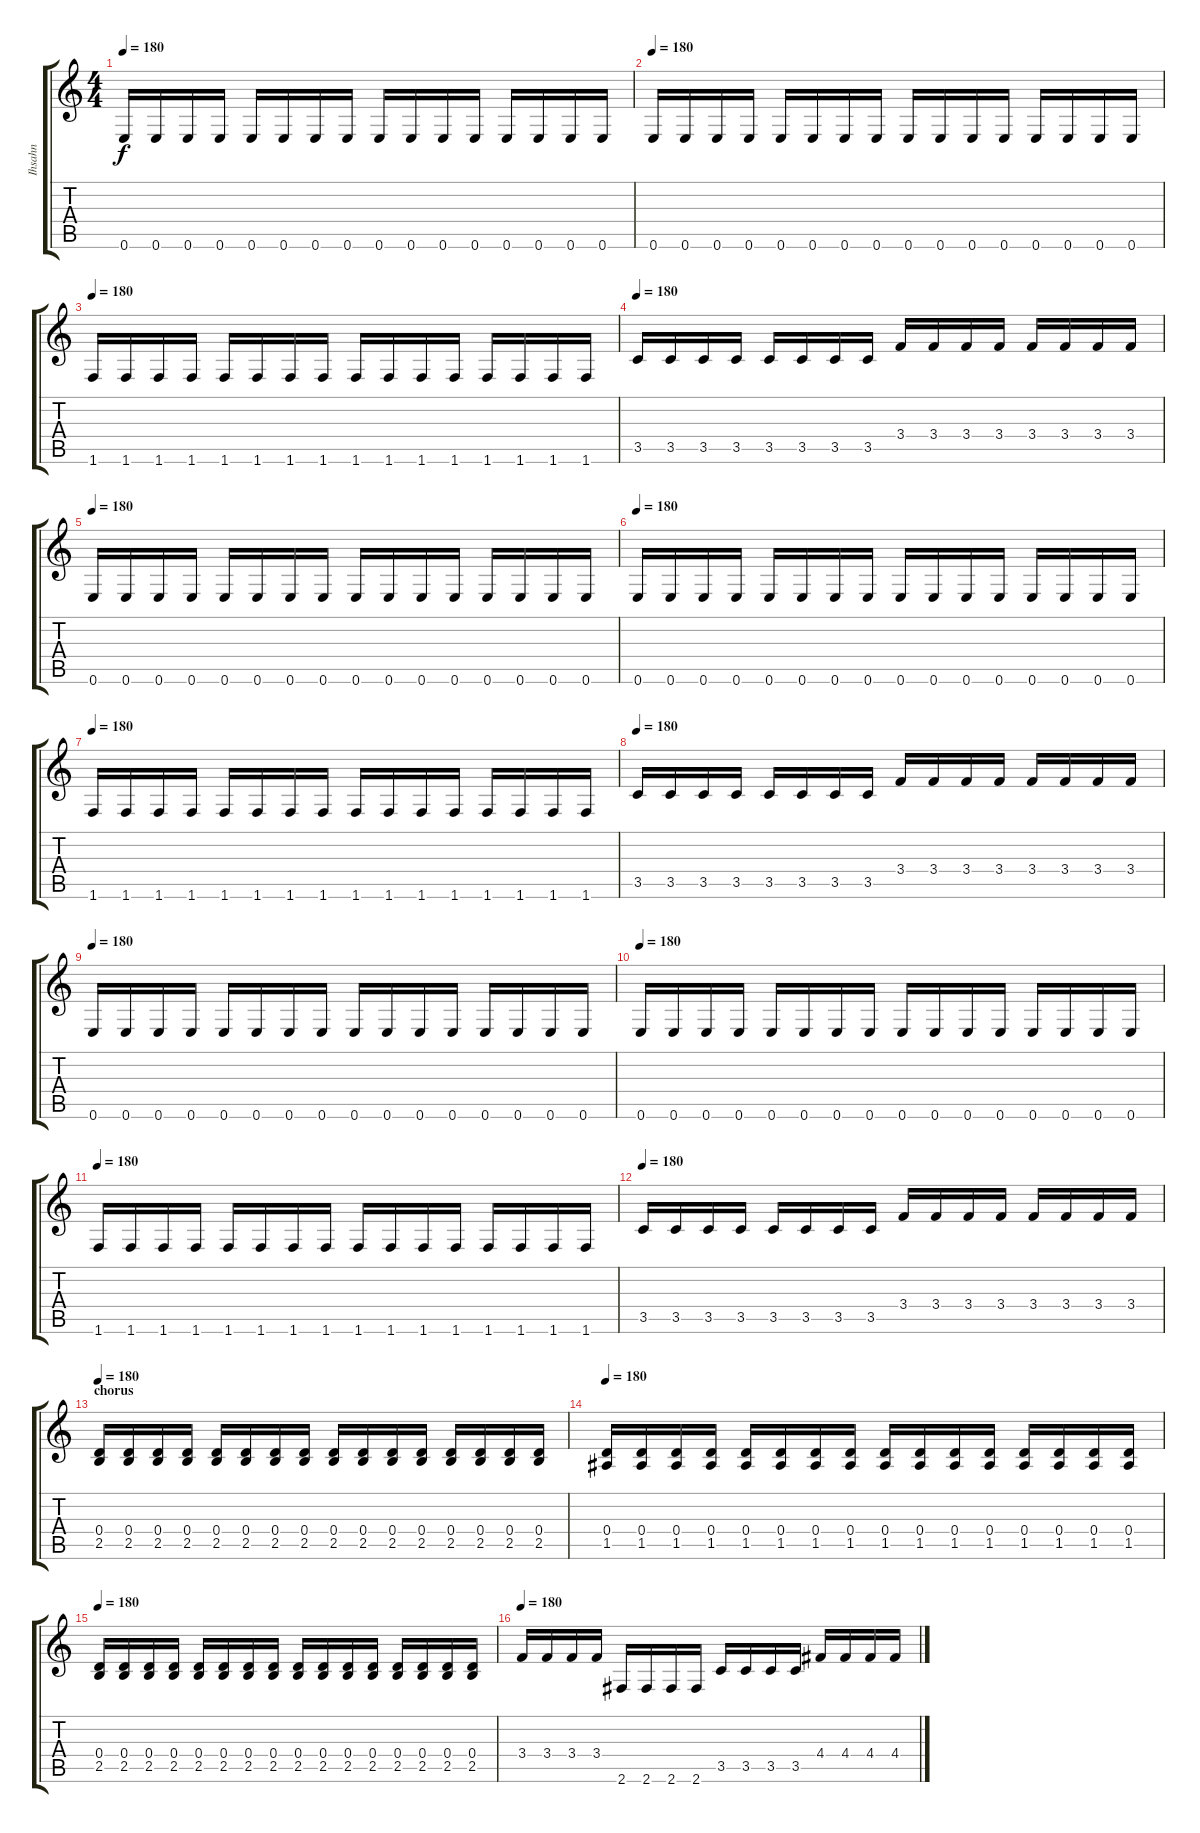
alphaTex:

\track ("Ihsahn" "Ihsahn") {instrument distortionguitar}
\staff {score tabs}
\tuning (E4 B3 G3 D3 A2 E2) {hide}
\ts (4 4)
\tempo 180
\clef g2
\ks c
0.6.16{dy f} 0.6.16 0.6.16 0.6.16 0.6.16 0.6.16 0.6.16 0.6.16 0.6.16 0.6.16 0.6.16 0.6.16 0.6.16 0.6.16 0.6.16 0.6.16 |
\tempo 180
0.6.16 0.6.16 0.6.16 0.6.16 0.6.16 0.6.16 0.6.16 0.6.16 0.6.16 0.6.16 0.6.16 0.6.16 0.6.16 0.6.16 0.6.16 0.6.16 |
\tempo 180
1.6.16 1.6.16 1.6.16 1.6.16 1.6.16 1.6.16 1.6.16 1.6.16 1.6.16 1.6.16 1.6.16 1.6.16 1.6.16 1.6.16 1.6.16 1.6.16 |
\tempo 180
3.5.16 3.5.16 3.5.16 3.5.16 3.5.16 3.5.16 3.5.16 3.5.16 3.4.16 3.4.16 3.4.16 3.4.16 3.4.16 3.4.16 3.4.16 3.4.16 |
\tempo 180
0.6.16 0.6.16 0.6.16 0.6.16 0.6.16 0.6.16 0.6.16 0.6.16 0.6.16 0.6.16 0.6.16 0.6.16 0.6.16 0.6.16 0.6.16 0.6.16 |
\tempo 180
0.6.16 0.6.16 0.6.16 0.6.16 0.6.16 0.6.16 0.6.16 0.6.16 0.6.16 0.6.16 0.6.16 0.6.16 0.6.16 0.6.16 0.6.16 0.6.16 |
\tempo 180
1.6.16 1.6.16 1.6.16 1.6.16 1.6.16 1.6.16 1.6.16 1.6.16 1.6.16 1.6.16 1.6.16 1.6.16 1.6.16 1.6.16 1.6.16 1.6.16 |
\tempo 180
3.5.16 3.5.16 3.5.16 3.5.16 3.5.16 3.5.16 3.5.16 3.5.16 3.4.16 3.4.16 3.4.16 3.4.16 3.4.16 3.4.16 3.4.16 3.4.16 |
\tempo 180
0.6.16 0.6.16 0.6.16 0.6.16 0.6.16 0.6.16 0.6.16 0.6.16 0.6.16 0.6.16 0.6.16 0.6.16 0.6.16 0.6.16 0.6.16 0.6.16 |
\tempo 180
0.6.16 0.6.16 0.6.16 0.6.16 0.6.16 0.6.16 0.6.16 0.6.16 0.6.16 0.6.16 0.6.16 0.6.16 0.6.16 0.6.16 0.6.16 0.6.16 |
\tempo 180
1.6.16 1.6.16 1.6.16 1.6.16 1.6.16 1.6.16 1.6.16 1.6.16 1.6.16 1.6.16 1.6.16 1.6.16 1.6.16 1.6.16 1.6.16 1.6.16 |
\tempo 180
3.5.16 3.5.16 3.5.16 3.5.16 3.5.16 3.5.16 3.5.16 3.5.16 3.4.16 3.4.16 3.4.16 3.4.16 3.4.16 3.4.16 3.4.16 3.4.16 |
\section ("" "chorus")
\tempo 180
(0.4 2.5).16 (0.4 2.5).16 (0.4 2.5).16 (0.4 2.5).16 (0.4 2.5).16 (0.4 2.5).16 (0.4 2.5).16 (0.4 2.5).16 (0.4 2.5).16 (0.4 2.5).16 (0.4 2.5).16 (0.4 2.5).16 (0.4 2.5).16 (0.4 2.5).16 (0.4 2.5).16 (0.4 2.5).16 |
\tempo 180
(0.4 1.5).16 (0.4 1.5).16 (0.4 1.5).16 (0.4 1.5).16 (0.4 1.5).16 (0.4 1.5).16 (0.4 1.5).16 (0.4 1.5).16 (0.4 1.5).16 (0.4 1.5).16 (0.4 1.5).16 (0.4 1.5).16 (0.4 1.5).16 (0.4 1.5).16 (0.4 1.5).16 (0.4 1.5).16 |
\tempo 180
(0.4 2.5).16 (0.4 2.5).16 (0.4 2.5).16 (0.4 2.5).16 (0.4 2.5).16 (0.4 2.5).16 (0.4 2.5).16 (0.4 2.5).16 (0.4 2.5).16 (0.4 2.5).16 (0.4 2.5).16 (0.4 2.5).16 (0.4 2.5).16 (0.4 2.5).16 (0.4 2.5).16 (0.4 2.5).16 |
\tempo 180
3.4.16 3.4.16 3.4.16 3.4.16 2.6.16 2.6.16 2.6.16 2.6.16 3.5.16 3.5.16 3.5.16 3.5.16 4.4.16 4.4.16 4.4.16 4.4.16
